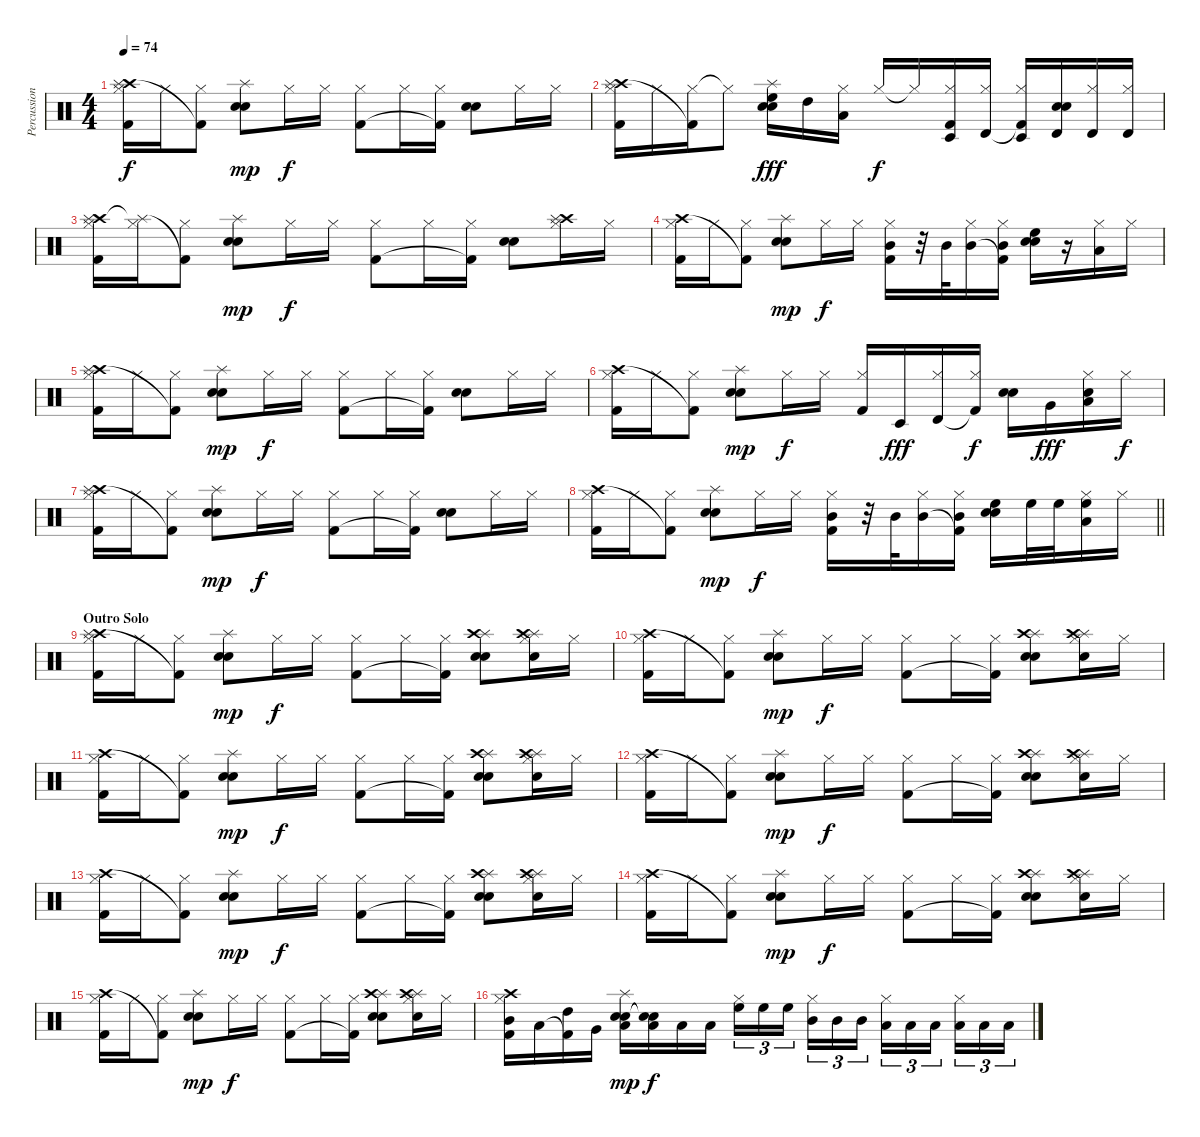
\track ("Percussion" "Percussion") {instrument percussion}
\staff {score}
\articulation defaults
\ts (4 4)
\tempo 74
\clef neutral
\ks c
("Hi-Hat (closed)" "Crash high (hit)" "Kick (hit) 2" "Splash (hit)").16{dy f} "Hi-Hat (closed)".16 ("Hi-Hat (closed)" "Kick (hit) 2"{t}).8 ("Electric Snare (hit)" "Snare (hit) 2" "Splash (hit)").8{dy mp} "Hi-Hat (closed)".16{dy f} "Hi-Hat (closed)".16 ("Hi-Hat (closed)" "Kick (hit) 2").8 "Hi-Hat (closed)".16 ("Hi-Hat (closed)" "Kick (hit) 2"{t}).16 ("Electric Snare (hit)" "Snare (hit) 2").8 "Hi-Hat (closed)".16 "Hi-Hat (closed)".16 |
("Hi-Hat (closed)" "Crash high (hit)" "Kick (hit) 2" "Splash (hit)").16 "Hi-Hat (closed)".16 ("Hi-Hat (closed)" "Kick (hit) 2"{t}).16 "Hi-Hat (closed)"{t}.8 ("Electric Snare (hit)" "Snare (hit) 2" "Splash (hit)" "High Floor Tom (hit)").16{dy fff} "High Tom (hit)".16 ("Hi-Hat (closed)" "Low Tom (hit)").16 "Hi-Hat (closed)".16{dy f} "Hi-Hat (closed)"{t}.16 ("Hi-Hat (closed)" "Kick (hit) 2" "Timbale low (hit)").16 ("Hi-Hat (closed)" "Timbale high (hit)").16 ("Hi-Hat (closed)" "Kick (hit) 2"{t} "Timbale low (hit)").16 ("Electric Snare (hit)" "Snare (hit) 2" "Timbale high (hit)").16 ("Hi-Hat (closed)" "Timbale high (hit)").16 ("Hi-Hat (closed)" "Timbale high (hit)").16 |
("Hi-Hat (closed)" "Crash high (hit)" "Kick (hit) 2" "Splash (hit)").16 ("Hi-Hat (closed)" "Splash (hit)"{t}).16 ("Hi-Hat (closed)" "Kick (hit) 2"{t}).8 ("Electric Snare (hit)" "Snare (hit) 2" "Splash (hit)").8{dy mp} "Hi-Hat (closed)".16{dy f} "Hi-Hat (closed)".16 ("Hi-Hat (closed)" "Kick (hit) 2").8 "Hi-Hat (closed)".16 ("Hi-Hat (closed)" "Kick (hit) 2"{t}).16 ("Electric Snare (hit)" "Snare (hit) 2").8 ("Hi-Hat (closed)" "Crash high (hit)" "Splash (hit)").16 "Hi-Hat (closed)".16 |
("Hi-Hat (closed)" "Crash high (hit)" "Kick (hit) 2").16 "Hi-Hat (closed)".16 ("Hi-Hat (closed)" "Kick (hit) 2"{t}).8 ("Electric Snare (hit)" "Snare (hit) 2" "Splash (hit)").8{dy mp} "Hi-Hat (closed)".16{dy f} "Hi-Hat (closed)".16 ("Hi-Hat (closed)" "Kick (hit) 2" "Mid Tom (hit)").16 r.32 "Mid Tom (hit)".32 ("Hi-Hat (closed)" "Mid Tom (hit)").16 ("Hi-Hat (closed)" "Kick (hit) 2"{t} "Mid Tom (hit)").16 ("Electric Snare (hit)" "Snare (hit) 2" "High Floor Tom (hit)").16{balance 13} r.16 ("Hi-Hat (closed)" "Low Floor Tom (hit)").16{balance 3} "Hi-Hat (closed)".16 |
("Hi-Hat (closed)" "Crash high (hit)" "Kick (hit) 2" "Splash (hit)").16 "Hi-Hat (closed)".16 ("Hi-Hat (closed)" "Kick (hit) 2"{t}).8 ("Electric Snare (hit)" "Snare (hit) 2" "Splash (hit)").8{dy mp} "Hi-Hat (closed)".16{dy f} "Hi-Hat (closed)".16 ("Hi-Hat (closed)" "Kick (hit) 2").8 "Hi-Hat (closed)".16 ("Hi-Hat (closed)" "Kick (hit) 2"{t}).16 ("Electric Snare (hit)" "Snare (hit) 2").8 "Hi-Hat (closed)".16 "Hi-Hat (closed)".16 |
("Hi-Hat (closed)" "Crash high (hit)" "Kick (hit) 2").16 "Hi-Hat (closed)".16 ("Hi-Hat (closed)" "Kick (hit) 2"{t}).8 ("Electric Snare (hit)" "Snare (hit) 2" "Splash (hit)").8{dy mp} "Hi-Hat (closed)".16{dy f} "Hi-Hat (closed)".16 ("Hi-Hat (closed)" "Kick (hit) 2").16 "Timbale low (hit)".16{dy fff} ("Hi-Hat (closed)" "Timbale high (hit)").16 ("Hi-Hat (closed)" "Kick (hit) 2"{t}).16{dy f} ("Electric Snare (hit)" "Snare (hit) 2").16 "Very Low Tom (hit)".16{dy fff} ("Hi-Hat (closed)" "Low Floor Tom (hit)" "Snare (hit) 2").16 "Hi-Hat (closed)".16{dy f} |
("Hi-Hat (closed)" "Crash high (hit)" "Kick (hit) 2" "Splash (hit)").16 "Hi-Hat (closed)".16 ("Hi-Hat (closed)" "Kick (hit) 2"{t}).8 ("Electric Snare (hit)" "Snare (hit) 2" "Splash (hit)").8{dy mp} "Hi-Hat (closed)".16{dy f} "Hi-Hat (closed)".16 ("Hi-Hat (closed)" "Kick (hit) 2").8 "Hi-Hat (closed)".16 ("Hi-Hat (closed)" "Kick (hit) 2"{t}).16 ("Electric Snare (hit)" "Snare (hit) 2").8 "Hi-Hat (closed)".16 "Hi-Hat (closed)".16 |
\barLineRight lightlight
("Hi-Hat (closed)" "Crash high (hit)" "Kick (hit) 2").16 "Hi-Hat (closed)".16 ("Hi-Hat (closed)" "Kick (hit) 2"{t}).8 ("Electric Snare (hit)" "Snare (hit) 2" "Splash (hit)").8{dy mp} "Hi-Hat (closed)".16{dy f} "Hi-Hat (closed)".16 ("Hi-Hat (closed)" "Kick (hit) 2" "Mid Tom (hit)").16 r.32 "Mid Tom (hit)".32 ("Hi-Hat (closed)" "Mid Tom (hit)").16 ("Hi-Hat (closed)" "Kick (hit) 2"{t} "Mid Tom (hit)").16 ("Electric Snare (hit)" "Snare (hit) 2" "High Floor Tom (hit)").16 "High Floor Tom (hit)".32 "High Floor Tom (hit)".32 ("Hi-Hat (closed)" "High Floor Tom (hit)" "Low Floor Tom (hit)").16 "Hi-Hat (closed)".16 |
\section ("" "Outro Solo")
("Hi-Hat (closed)" "Crash high (hit)" "Kick (hit) 2" "Splash (hit)").16 "Hi-Hat (closed)".16 ("Hi-Hat (closed)" "Kick (hit) 2"{t}).8 ("Electric Snare (hit)" "Snare (hit) 2" "Splash (hit)").8{dy mp} "Hi-Hat (closed)".16{dy f} "Hi-Hat (closed)".16 ("Hi-Hat (closed)" "Kick (hit) 2").8 "Hi-Hat (closed)".16 ("Hi-Hat (closed)" "Kick (hit) 2"{t}).16 ("Electric Snare (hit)" "Snare (hit) 2" "Splash (hit)" "Crash high (hit)").8 ("Hi-Hat (closed)" "Snare (hit) 2" "Splash (hit)" "Crash high (hit)").16 "Hi-Hat (closed)".16 |
("Hi-Hat (closed)" "Crash high (hit)" "Kick (hit) 2").16 "Hi-Hat (closed)".16 ("Hi-Hat (closed)" "Kick (hit) 2"{t}).8 ("Electric Snare (hit)" "Snare (hit) 2" "Splash (hit)").8{dy mp} "Hi-Hat (closed)".16{dy f} "Hi-Hat (closed)".16 ("Hi-Hat (closed)" "Kick (hit) 2").8 "Hi-Hat (closed)".16 ("Hi-Hat (closed)" "Kick (hit) 2"{t}).16 ("Electric Snare (hit)" "Snare (hit) 2" "Splash (hit)" "Crash high (hit)").8 ("Hi-Hat (closed)" "Snare (hit) 2" "Splash (hit)" "Crash high (hit)").16 "Hi-Hat (closed)".16 |
("Hi-Hat (closed)" "Crash high (hit)" "Kick (hit) 2").16 "Hi-Hat (closed)".16 ("Hi-Hat (closed)" "Kick (hit) 2"{t}).8 ("Electric Snare (hit)" "Snare (hit) 2" "Splash (hit)").8{dy mp} "Hi-Hat (closed)".16{dy f} "Hi-Hat (closed)".16 ("Hi-Hat (closed)" "Kick (hit) 2").8 "Hi-Hat (closed)".16 ("Hi-Hat (closed)" "Kick (hit) 2"{t}).16 ("Electric Snare (hit)" "Snare (hit) 2" "Splash (hit)" "Crash high (hit)").8 ("Hi-Hat (closed)" "Snare (hit) 2" "Splash (hit)" "Crash high (hit)").16 "Hi-Hat (closed)".16 |
("Hi-Hat (closed)" "Crash high (hit)" "Kick (hit) 2").16 "Hi-Hat (closed)".16 ("Hi-Hat (closed)" "Kick (hit) 2"{t}).8 ("Electric Snare (hit)" "Snare (hit) 2" "Splash (hit)").8{dy mp} "Hi-Hat (closed)".16{dy f} "Hi-Hat (closed)".16 ("Hi-Hat (closed)" "Kick (hit) 2").8 "Hi-Hat (closed)".16 ("Hi-Hat (closed)" "Kick (hit) 2"{t}).16 ("Electric Snare (hit)" "Snare (hit) 2" "Splash (hit)" "Crash high (hit)").8 ("Hi-Hat (closed)" "Snare (hit) 2" "Splash (hit)" "Crash high (hit)").16 "Hi-Hat (closed)".16 |
("Hi-Hat (closed)" "Crash high (hit)" "Kick (hit) 2").16 "Hi-Hat (closed)".16 ("Hi-Hat (closed)" "Kick (hit) 2"{t}).8 ("Electric Snare (hit)" "Snare (hit) 2" "Splash (hit)").8{dy mp} "Hi-Hat (closed)".16{dy f} "Hi-Hat (closed)".16 ("Hi-Hat (closed)" "Kick (hit) 2").8 "Hi-Hat (closed)".16 ("Hi-Hat (closed)" "Kick (hit) 2"{t}).16 ("Electric Snare (hit)" "Snare (hit) 2" "Splash (hit)" "Crash high (hit)").8 ("Hi-Hat (closed)" "Snare (hit) 2" "Splash (hit)" "Crash high (hit)").16 "Hi-Hat (closed)".16 |
("Hi-Hat (closed)" "Crash high (hit)" "Kick (hit) 2").16 "Hi-Hat (closed)".16 ("Hi-Hat (closed)" "Kick (hit) 2"{t}).8 ("Electric Snare (hit)" "Snare (hit) 2" "Splash (hit)").8{dy mp} "Hi-Hat (closed)".16{dy f} "Hi-Hat (closed)".16 ("Hi-Hat (closed)" "Kick (hit) 2").8 "Hi-Hat (closed)".16 ("Hi-Hat (closed)" "Kick (hit) 2"{t}).16 ("Electric Snare (hit)" "Snare (hit) 2" "Splash (hit)" "Crash high (hit)").8 ("Hi-Hat (closed)" "Snare (hit) 2" "Splash (hit)" "Crash high (hit)").16 "Hi-Hat (closed)".16 |
("Hi-Hat (closed)" "Crash high (hit)" "Kick (hit) 2").16 "Hi-Hat (closed)".16 ("Hi-Hat (closed)" "Kick (hit) 2"{t}).8 ("Electric Snare (hit)" "Snare (hit) 2" "Splash (hit)").8{dy mp} "Hi-Hat (closed)".16{dy f} "Hi-Hat (closed)".16 ("Hi-Hat (closed)" "Kick (hit) 2").8 "Hi-Hat (closed)".16 ("Hi-Hat (closed)" "Kick (hit) 2"{t}).16 ("Electric Snare (hit)" "Snare (hit) 2" "Splash (hit)" "Crash high (hit)").8 ("Hi-Hat (closed)" "Snare (hit) 2" "Splash (hit)" "Crash high (hit)").16 "Hi-Hat (closed)".16 |
("Hi-Hat (closed)" "Crash high (hit)" "Kick (hit) 2" "Mid Tom (hit)").16 "Low Tom (hit)".16 ("Kick (hit) 2"{t} "High Tom (hit)").16 "Very Low Tom (hit)".16 ("Electric Snare (hit)" "Snare (hit) 2" "Splash (hit)" "Low Floor Tom (hit)").16{dy mp} ("Electric Snare (hit)"{t} "Snare (hit) 2"{t} "Low Floor Tom (hit)").16{dy f} "Low Floor Tom (hit)".16 "Low Floor Tom (hit)".16 ("High Floor Tom (hit)" "Hi-Hat (closed)").16{tu (3 2) balance 14} "High Floor Tom (hit)".16{tu (3 2)} "High Floor Tom (hit)".16{tu (3 2) beam splitsecondary} ("Mid Tom (hit)" "Hi-Hat (closed)").16{tu (3 2) balance 4} "Mid Tom (hit)".16{tu (3 2)} "Mid Tom (hit)".16{tu (3 2)} ("Low Tom (hit)" "Hi-Hat (closed)").16{tu (3 2) balance 11} "Low Tom (hit)".16{tu (3 2)} "Low Tom (hit)".16{tu (3 2) beam splitsecondary} ("Low Floor Tom (hit)" "Hi-Hat (closed)").16{tu (3 2) balance 8} "Low Floor Tom (hit)".16{tu (3 2)} "Low Floor Tom (hit)".16{tu (3 2)}
